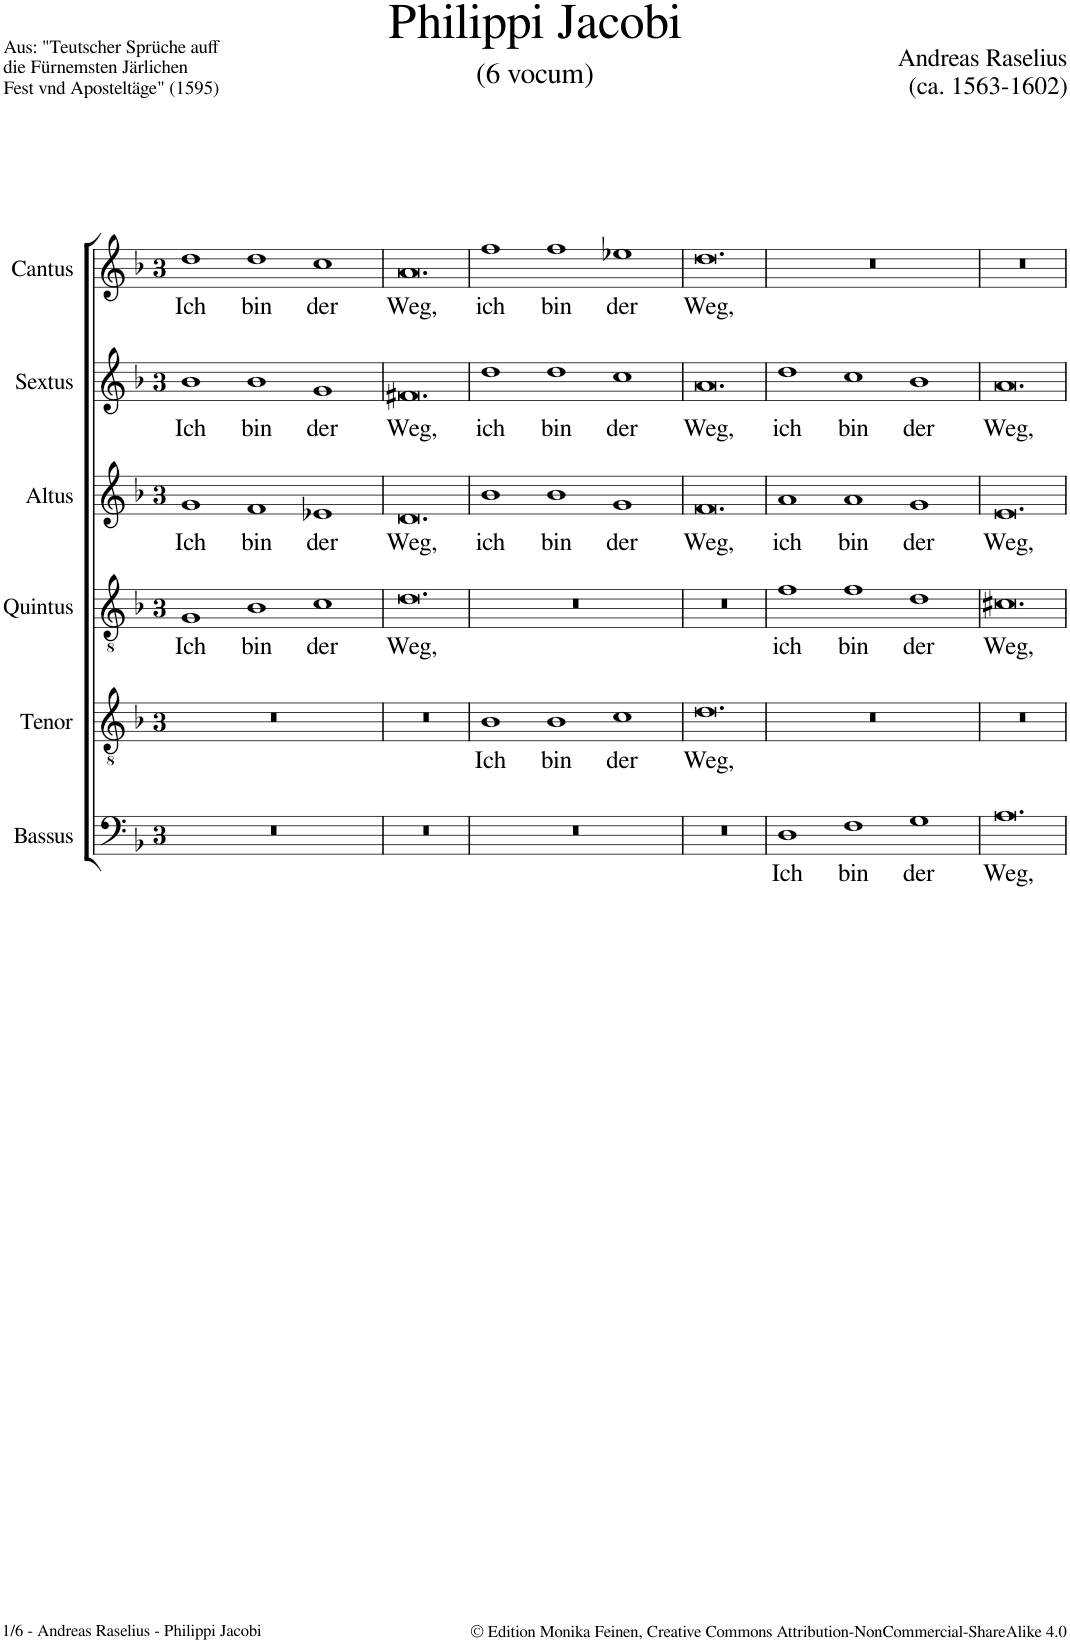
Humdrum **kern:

**kern	**text	**kern	**text	**kern	**text	**kern	**text	**kern	**text	**kern	**text
*part6	*part6	*part5	*part5	*part4	*part4	*part3	*part3	*part2	*part2	*part1	*part1
*staff6	*staff6	*staff5	*staff5	*staff4	*staff4	*staff3	*staff3	*staff2	*staff2	*staff1	*staff1
*I"Bassus	*	*I"Tenor	*	*I"Quintus	*	*I"Altus	*	*I"Sextus	*	*I"Cantus	*
*clefF4	*	*clefGv2	*	*clefGv2	*	*clefG2	*	*clefG2	*	*clefG2	*
*k[b-]	*	*k[b-]	*	*k[b-]	*	*k[b-]	*	*k[b-]	*	*k[b-]	*
*M3/1	*	*M3/1	*	*M3/1	*	*M3/1	*	*M3/1	*	*M3/1	*
=1	=1	=1	=1	=1	=1	=1	=1	=1	=1	=1	=1
!	!	!	!	!	!LO:LY:b	!	!LO:LY:b	!	!LO:LY:b	!	!LO:LY:b
0.r	.	0.r	.	1G	Ich	1g	Ich	1b-	Ich	1dd	Ich
!	!	!	!	!	!LO:LY:b	!	!LO:LY:b	!	!LO:LY:b	!	!LO:LY:b
.	.	.	.	1B-	bin	1f	bin	1b-	bin	1dd	bin
!	!	!	!	!	!LO:LY:b	!	!LO:LY:b	!	!LO:LY:b	!	!LO:LY:b
.	.	.	.	1c	der	1e-X	der	1g	der	1cc	der
=2	=2	=2	=2	=2	=2	=2	=2	=2	=2	=2	=2
!	!	!	!	!	!LO:LY:b	!	!LO:LY:b	!	!LO:LY:b	!	!LO:LY:b
0.r	.	0.r	.	0.d	Weg,	0.d	Weg,	0.f#X	Weg,	0.a	Weg,
=3	=3	=3	=3	=3	=3	=3	=3	=3	=3	=3	=3
!	!	!	!LO:LY:b	!	!	!	!LO:LY:b	!	!LO:LY:b	!	!LO:LY:b
0.r	.	1B-	Ich	0.r	.	1b-	ich	1dd	ich	1ff	ich
!	!	!	!LO:LY:b	!	!	!	!LO:LY:b	!	!LO:LY:b	!	!LO:LY:b
.	.	1B-	bin	.	.	1b-	bin	1dd	bin	1ff	bin
!	!	!	!LO:LY:b	!	!	!	!LO:LY:b	!	!LO:LY:b	!	!LO:LY:b
.	.	1c	der	.	.	1g	der	1cc	der	1ee-X	der
=4	=4	=4	=4	=4	=4	=4	=4	=4	=4	=4	=4
!	!	!	!LO:LY:b	!	!	!	!LO:LY:b	!	!LO:LY:b	!	!LO:LY:b
0.r	.	0.d	Weg,	0.r	.	0.f	Weg,	0.a	Weg,	0.dd	Weg,
=5	=5	=5	=5	=5	=5	=5	=5	=5	=5	=5	=5
!	!LO:LY:b	!	!	!	!LO:LY:b	!	!LO:LY:b	!	!LO:LY:b	!	!
1D	Ich	0.r	.	1f	ich	1a	ich	1dd	ich	0.r	.
!	!LO:LY:b	!	!	!	!LO:LY:b	!	!LO:LY:b	!	!LO:LY:b	!	!
1F	bin	.	.	1f	bin	1a	bin	1cc	bin	.	.
!	!LO:LY:b	!	!	!	!LO:LY:b	!	!LO:LY:b	!	!LO:LY:b	!	!
1G	der	.	.	1d	der	1g	der	1b-	der	.	.
=6	=6	=6	=6	=6	=6	=6	=6	=6	=6	=6	=6
!	!LO:LY:b	!	!	!	!LO:LY:b	!	!LO:LY:b	!	!LO:LY:b	!	!
0.A	Weg,	0.r	.	0.c#X	Weg,	0.e	Weg,	0.a	Weg,	0.r	.
=	=	=	=	=	=	=	=	=	=	=	=
*-	*-	*-	*-	*-	*-	*-	*-	*-	*-	*-	*-
